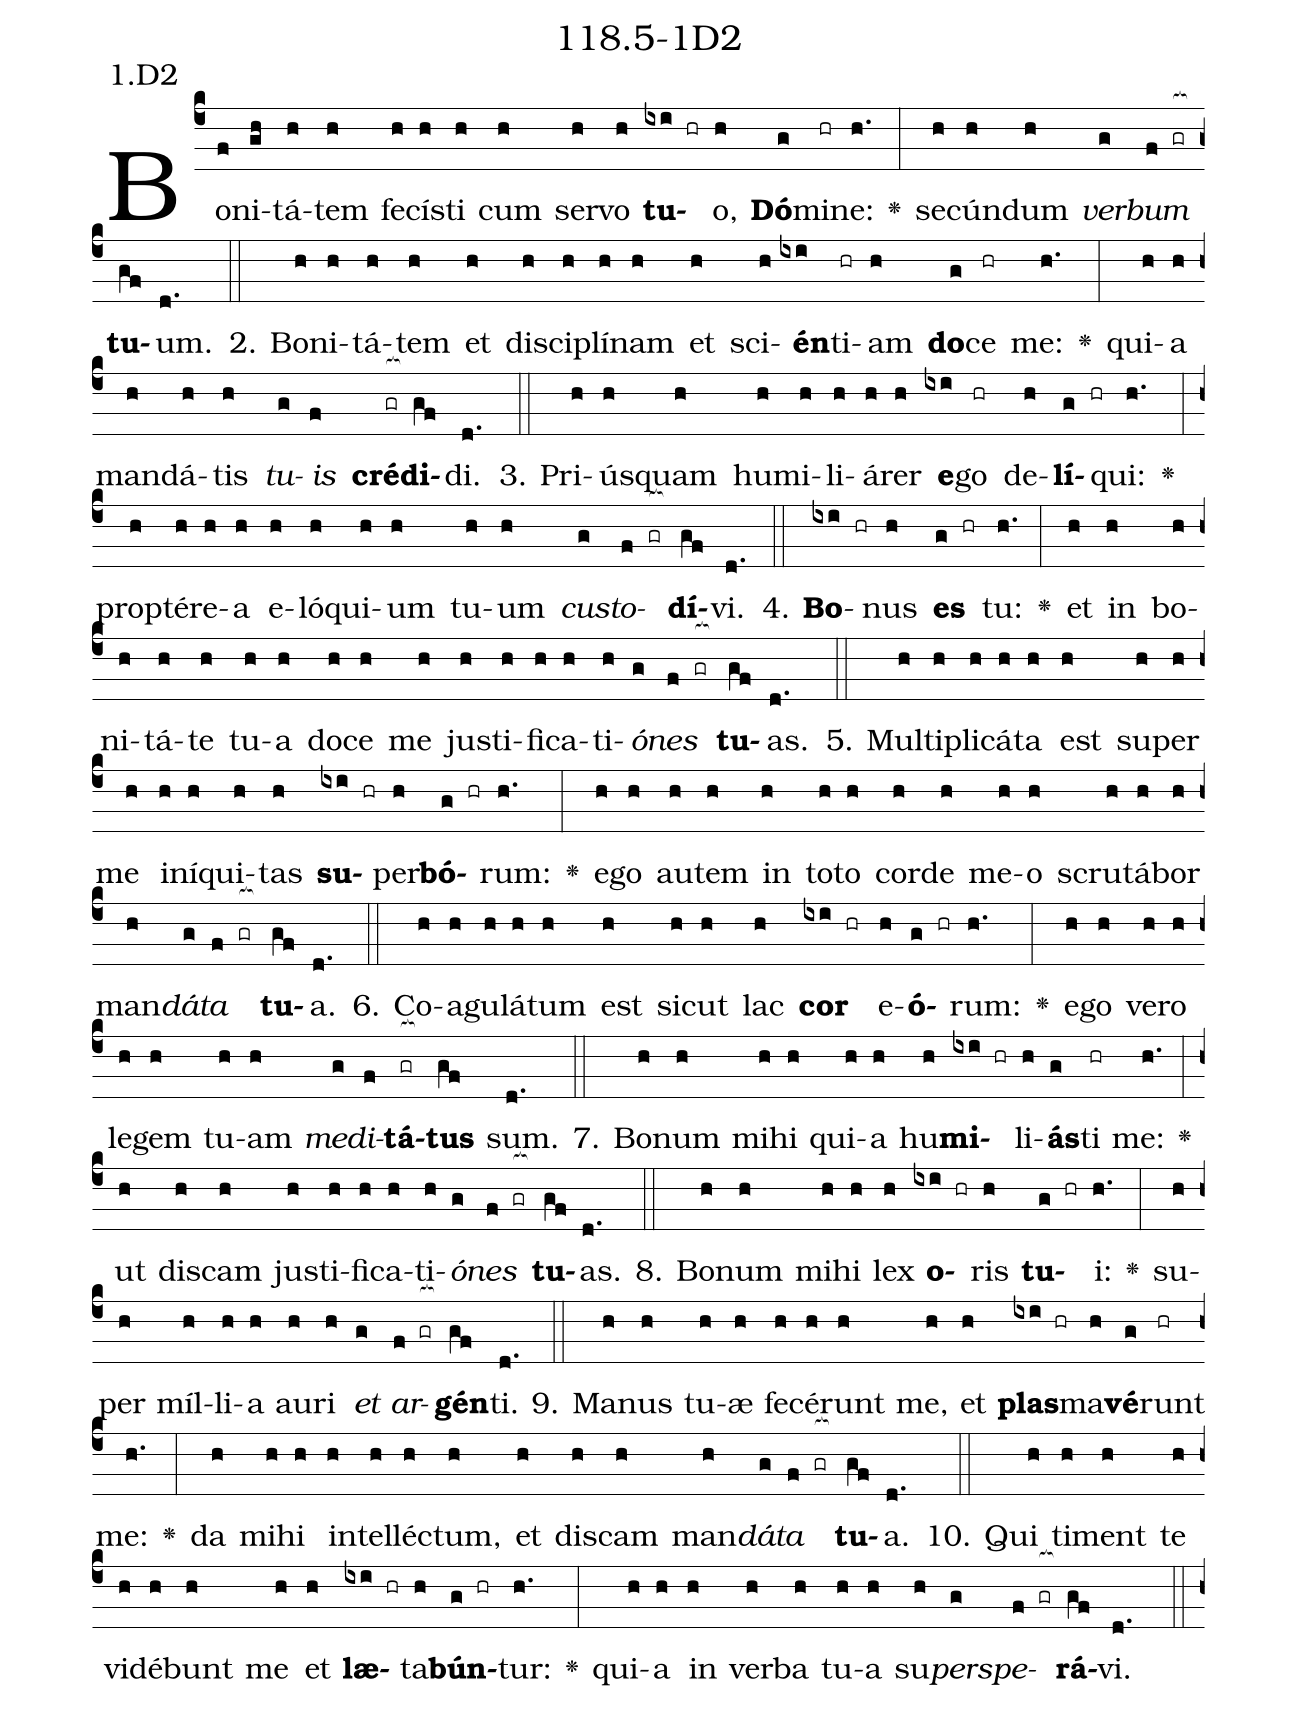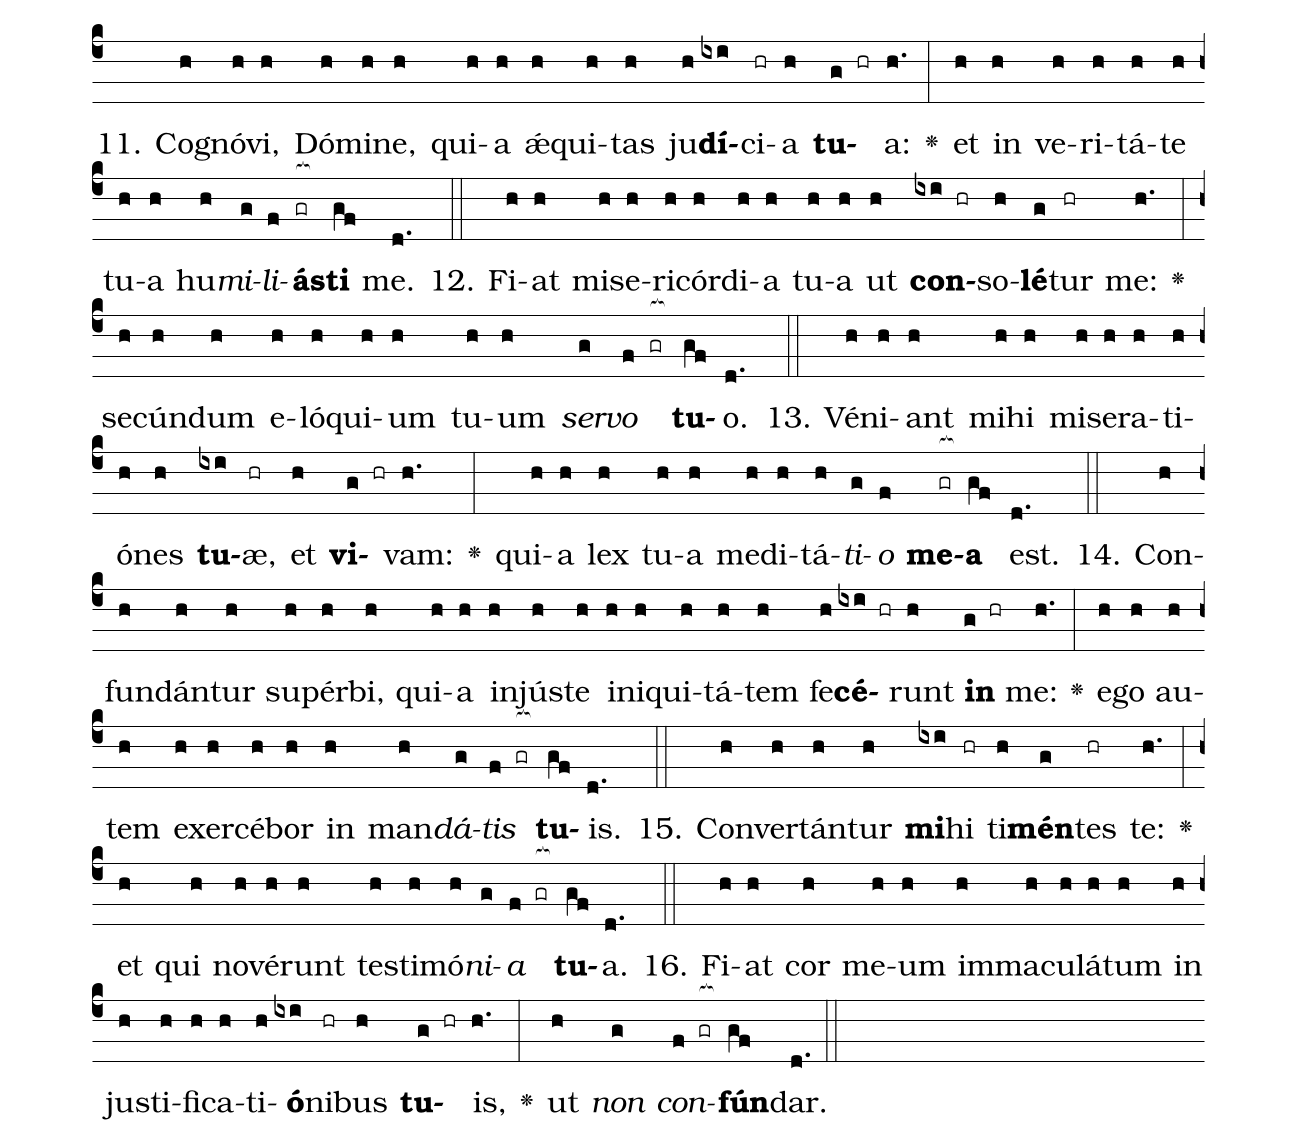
name: 118.5-1D2;
annotation: 1.D2;
%%
(c4)Bo(f)ni(gh)tá(h)tem(h) fe(h)cís(h)ti(h) cum(h) ser(h)vo(h) <b>tu</b>(ixi hr)o,(h) <b>Dó</b>(g)mi(hr)ne:(h.) <v>\greheightstar</v>(:) se(h)cún(h)dum(h) <i>ver</i>(g)<i>bum</i>(f gr[ocb:1{]) <b>tu</b>(gf[ocb:0}])um.(d.) (::)
2. Bo(h)ni(h)tá(h)tem(h) et(h) di(h)sci(h)plí(h)nam(h) et(h) sci(h)<b>én</b>(ixi)ti(hr)am(h) <b>do</b>(g)ce(hr) me:(h.) <v>\greheightstar</v>(:) qui(h)a(h) man(h)dá(h)tis(h) <i>tu</i>(g)<i>is</i>(f) <b>cré</b>(gr[ocb:1{])<b>di</b>(gf[ocb:0}])di.(d.) (::)
3. Pri(h)ús(h)quam(h) hu(h)mi(h)li(h)á(h)rer(h) <b>e</b>(ixi)go(hr) de(h)<b>lí</b>(g hr)qui:(h.) <v>\greheightstar</v>(:) prop(h)tér(h)e(h)a(h) e(h)ló(h)qui(h)um(h) tu(h)um(h) <i>cus</i>(g)<i>to</i>(f gr[ocb:1{])<b>dí</b>(gf[ocb:0}])vi.(d.) (::)
4. <b>Bo</b>(ixi hr)nus(h) <b>es</b>(g hr) tu:(h.) <v>\greheightstar</v>(:) et(h) in(h) bo(h)ni(h)tá(h)te(h) tu(h)a(h) do(h)ce(h) me(h) jus(h)ti(h)fi(h)ca(h)ti(h)<i>ó</i>(g)<i>nes</i>(f gr[ocb:1{]) <b>tu</b>(gf[ocb:0}])as.(d.) (::)
5. Mul(h)ti(h)pli(h)cá(h)ta(h) est(h) su(h)per(h) me(h) in(h)í(h)qui(h)tas(h) <b>su</b>(ixi hr)per(h)<b>bó</b>(g hr)rum:(h.) <v>\greheightstar</v>(:) e(h)go(h) au(h)tem(h) in(h) to(h)to(h) cor(h)de(h) me(h)o(h) scru(h)tá(h)bor(h) man(h)<i>dá</i>(g)<i>ta</i>(f gr[ocb:1{]) <b>tu</b>(gf[ocb:0}])a.(d.) (::)
6. Co(h)a(h)gu(h)lá(h)tum(h) est(h) sic(h)ut(h) lac(h) <b>cor</b>(ixi hr) e(h)<b>ó</b>(g hr)rum:(h.) <v>\greheightstar</v>(:) e(h)go(h) ve(h)ro(h) le(h)gem(h) tu(h)am(h) <i>me</i>(g)<i>di</i>(f)<b>tá</b>(gr[ocb:1{])<b>tus</b>(gf[ocb:0}]) sum.(d.) (::)
7. Bo(h)num(h) mi(h)hi(h) qui(h)a(h) hu(h)<b>mi</b>(ixi hr)li(h)<b>ás</b>(g)ti(hr) me:(h.) <v>\greheightstar</v>(:) ut(h) dis(h)cam(h) jus(h)ti(h)fi(h)ca(h)ti(h)<i>ó</i>(g)<i>nes</i>(f gr[ocb:1{]) <b>tu</b>(gf[ocb:0}])as.(d.) (::)
8. Bo(h)num(h) mi(h)hi(h) lex(h) <b>o</b>(ixi hr)ris(h) <b>tu</b>(g hr)i:(h.) <v>\greheightstar</v>(:) su(h)per(h) míl(h)li(h)a(h) au(h)ri(h) <i>et</i>(g) <i>ar</i>(f gr[ocb:1{])<b>gén</b>(gf[ocb:0}])ti.(d.) (::)
9. Ma(h)nus(h) tu(h)æ(h) fe(h)cé(h)runt(h) me,(h) et(h) <b>plas</b>(ixi hr)ma(h)<b>vé</b>(g)runt(hr) me:(h.) <v>\greheightstar</v>(:) da(h) mi(h)hi(h) in(h)tel(h)léc(h)tum,(h) et(h) dis(h)cam(h) man(h)<i>dá</i>(g)<i>ta</i>(f gr[ocb:1{]) <b>tu</b>(gf[ocb:0}])a.(d.) (::)
10. Qui(h) ti(h)ment(h) te(h) vi(h)dé(h)bunt(h) me(h) et(h) <b>læ</b>(ixi hr)ta(h)<b>bún</b>(g hr)tur:(h.) <v>\greheightstar</v>(:) qui(h)a(h) in(h) ver(h)ba(h) tu(h)a(h) su(h)<i>per</i>(g)<i>spe</i>(f gr[ocb:1{])<b>rá</b>(gf[ocb:0}])vi.(d.) (::)
11. Co(h)gnó(h)vi,(h) Dó(h)mi(h)ne,(h) qui(h)a(h) ǽ(h)qui(h)tas(h) ju(h)<b>dí</b>(ixi)ci(hr)a(h) <b>tu</b>(g hr)a:(h.) <v>\greheightstar</v>(:) et(h) in(h) ve(h)ri(h)tá(h)te(h) tu(h)a(h) hu(h)<i>mi</i>(g)<i>li</i>(f)<b>ás</b>(gr[ocb:1{])<b>ti</b>(gf[ocb:0}]) me.(d.) (::)
12. Fi(h)at(h) mi(h)se(h)ri(h)cór(h)di(h)a(h) tu(h)a(h) ut(h) <b>con</b>(ixi hr)so(h)<b>lé</b>(g)tur(hr) me:(h.) <v>\greheightstar</v>(:) se(h)cún(h)dum(h) e(h)ló(h)qui(h)um(h) tu(h)um(h) <i>ser</i>(g)<i>vo</i>(f gr[ocb:1{]) <b>tu</b>(gf[ocb:0}])o.(d.) (::)
13. Vé(h)ni(h)ant(h) mi(h)hi(h) mi(h)se(h)ra(h)ti(h)ó(h)nes(h) <b>tu</b>(ixi)æ,(hr) et(h) <b>vi</b>(g hr)vam:(h.) <v>\greheightstar</v>(:) qui(h)a(h) lex(h) tu(h)a(h) me(h)di(h)tá(h)<i>ti</i>(g)<i>o</i>(f) <b>me</b>(gr[ocb:1{])<b>a</b>(gf[ocb:0}]) est.(d.) (::)
14. Con(h)fun(h)dán(h)tur(h) su(h)pér(h)bi,(h) qui(h)a(h) in(h)jús(h)te(h) in(h)i(h)qui(h)tá(h)tem(h) fe(h)<b>cé</b>(ixi hr)runt(h) <b>in</b>(g hr) me:(h.) <v>\greheightstar</v>(:) e(h)go(h) au(h)tem(h) ex(h)er(h)cé(h)bor(h) in(h) man(h)<i>dá</i>(g)<i>tis</i>(f gr[ocb:1{]) <b>tu</b>(gf[ocb:0}])is.(d.) (::)
15. Con(h)ver(h)tán(h)tur(h) <b>mi</b>(ixi)hi(hr) ti(h)<b>mén</b>(g)tes(hr) te:(h.) <v>\greheightstar</v>(:) et(h) qui(h) no(h)vé(h)runt(h) tes(h)ti(h)mó(h)<i>ni</i>(g)<i>a</i>(f gr[ocb:1{]) <b>tu</b>(gf[ocb:0}])a.(d.) (::)
16. Fi(h)at(h) cor(h) me(h)um(h) im(h)ma(h)cu(h)lá(h)tum(h) in(h) jus(h)ti(h)fi(h)ca(h)ti(h)<b>ó</b>(ixi)ni(hr)bus(h) <b>tu</b>(g hr)is,(h.) <v>\greheightstar</v>(:) ut(h) <i>non</i>(g) <i>con</i>(f gr[ocb:1{])<b>fún</b>(gf[ocb:0}])dar.(d.) (::)
